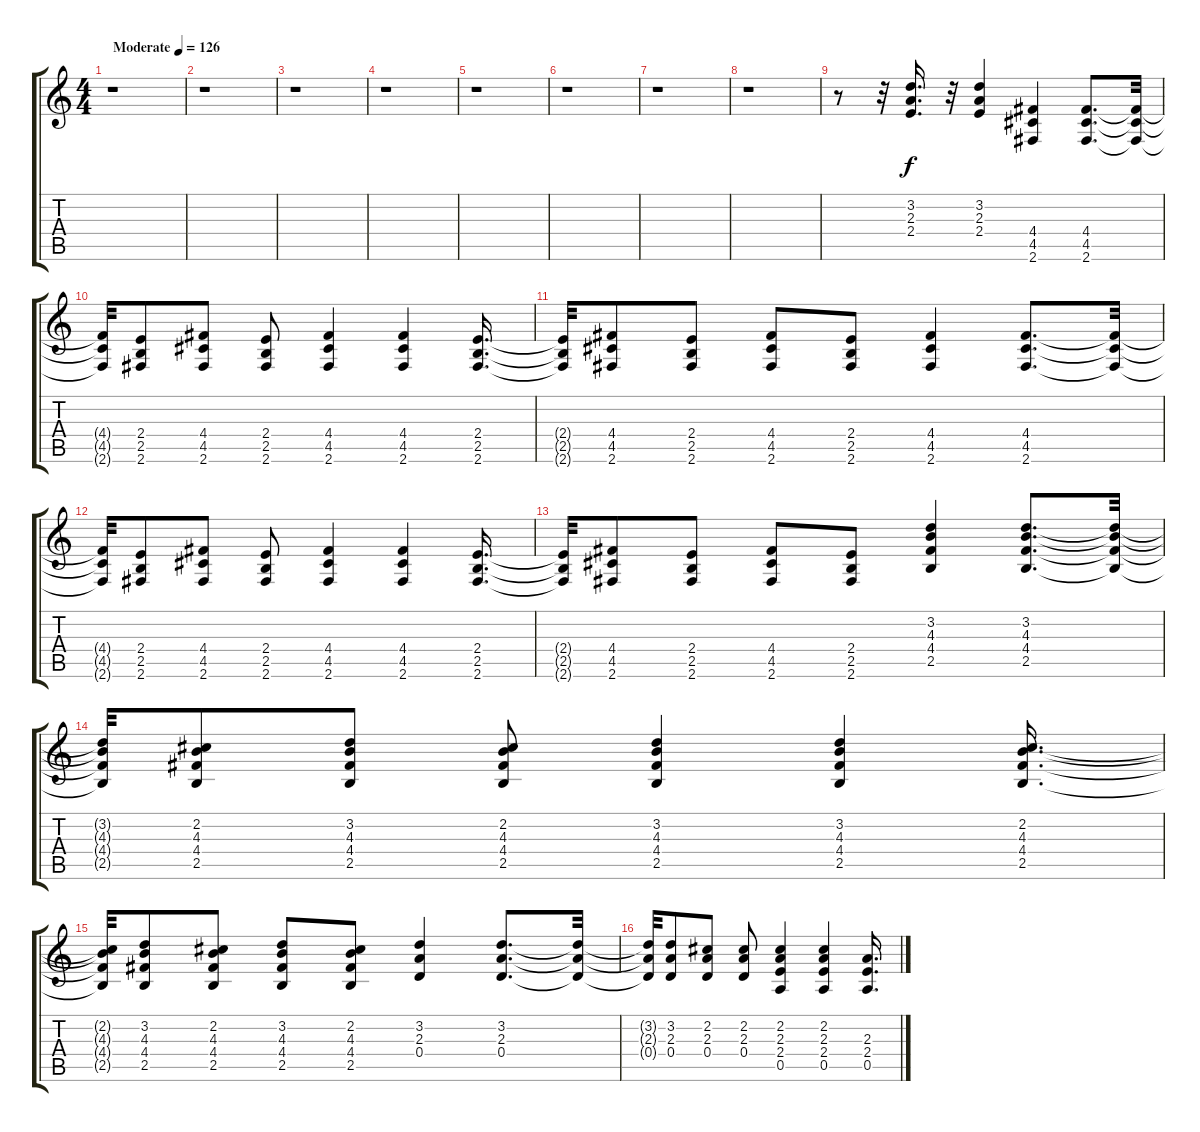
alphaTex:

\track "" {instrument overdrivenguitar}
\staff {score tabs}
\tuning (E4 B3 G3 D3 A2 E2) {hide}
\ts (4 4)
\tempo (126 "Moderate")
\clef g2
\ks c
r.1{dy f instrument overdrivenguitar} |
r.1 |
r.1 |
r.1 |
r.1 |
r.1 |
r.1 |
r.1 |
r.8 r.32 (3.2 2.3 2.4).16{d} r.32 (3.2 2.3 2.4).4 (4.4 4.5 2.6).4 (4.4 4.5 2.6).8{d} (4.4{t} 4.5{t} 2.6{t}).32 |
(4.4{t} 4.5{t} 2.6{t}).32 (2.4 2.5 2.6).8 (4.4 4.5 2.6).8 (2.4 2.5 2.6).8 (4.4 4.5 2.6).4 (4.4 4.5 2.6).4 (2.4 2.5 2.6).16{d} |
(2.4{t} 2.5{t} 2.6{t}).32 (4.4 4.5 2.6).8 (2.4 2.5 2.6).8 (4.4 4.5 2.6).8 (2.4 2.5 2.6).8 (4.4 4.5 2.6).4 (4.4 4.5 2.6).8{d} (4.4{t} 4.5{t} 2.6{t}).32 |
(4.4{t} 4.5{t} 2.6{t}).32 (2.4 2.5 2.6).8 (4.4 4.5 2.6).8 (2.4 2.5 2.6).8 (4.4 4.5 2.6).4 (4.4 4.5 2.6).4 (2.4 2.5 2.6).16{d} |
(2.4{t} 2.5{t} 2.6{t}).32 (4.4 4.5 2.6).8 (2.4 2.5 2.6).8 (4.4 4.5 2.6).8 (2.4 2.5 2.6).8 (3.2 4.3 4.4 2.5).4 (3.2 4.3 4.4 2.5).8{d} (3.2{t} 4.3{t} 4.4{t} 2.5{t}).32 |
(3.2{t} 4.3{t} 4.4{t} 2.5{t}).32 (2.2 4.3 4.4 2.5).8 (3.2 4.3 4.4 2.5).8 (2.2 4.3 4.4 2.5).8 (3.2 4.3 4.4 2.5).4 (3.2 4.3 4.4 2.5).4 (2.2 4.3 4.4 2.5).16{d} |
(2.2{t} 4.3{t} 4.4{t} 2.5{t}).32 (3.2 4.3 4.4 2.5).8 (2.2 4.3 4.4 2.5).8 (3.2 4.3 4.4 2.5).8 (2.2 4.3 4.4 2.5).8 (3.2 2.3 0.4).4 (3.2 2.3 0.4).8{d} (3.2{t} 2.3{t} 0.4{t}).32 |
(3.2{t} 2.3{t} 0.4{t}).32 (3.2 2.3 0.4).8 (2.2 2.3 0.4).8 (2.2 2.3 0.4).8 (2.2 2.3 2.4 0.5).4 (2.2 2.3 2.4 0.5).4 (2.3 2.4 0.5).16{d}
